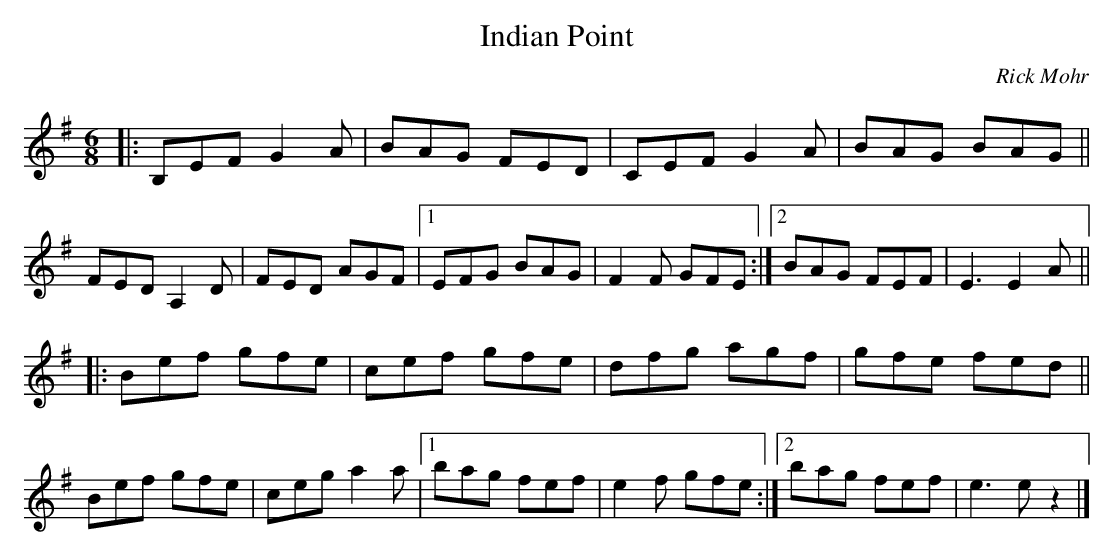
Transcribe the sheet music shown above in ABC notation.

X:1
T:Indian Point
C:Rick Mohr
M:6/8
L:1/8
K:Em
|: B,EF G2A | BAG FED | CEF G2A | BAG BAG \
|| FED A,2D | FED AGF |1 EFG BAG | F2F GFE :|2 BAG FEF | E3 E2A ||
|: Bef gfe | cef gfe | dfg agf | gfe fed \
|| Bef gfe | ceg a2a |1 bag fef | e2f gfe :|2 bag fef | e3 ez2 |]
